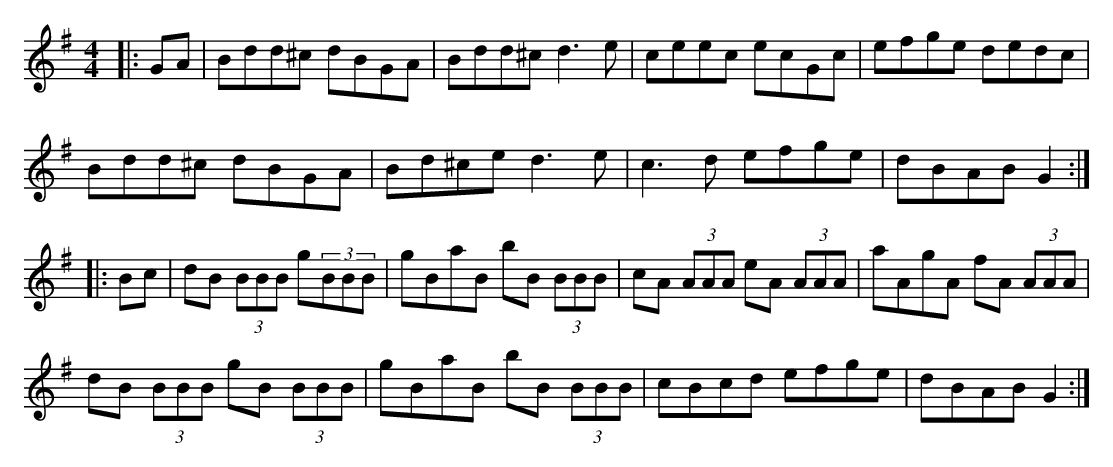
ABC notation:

X:1
M:4/4
K:G
|:GA|Bdd^c dBGA|Bdd^c d3e|ceec ecGc|efge dedc|
Bdd^c dBGA|Bd^ce d3 e|c3d efge|dBAB G2:|
|:Bc| dB (3BBB g(3BBB | gBaB bB (3BBB |cA (3AAA eA (3AAA|aAgA fA (3AAA|
dB (3BBB gB (3BBB |gBaB bB (3BBB|cBcd efge| dBAB G2 :|
